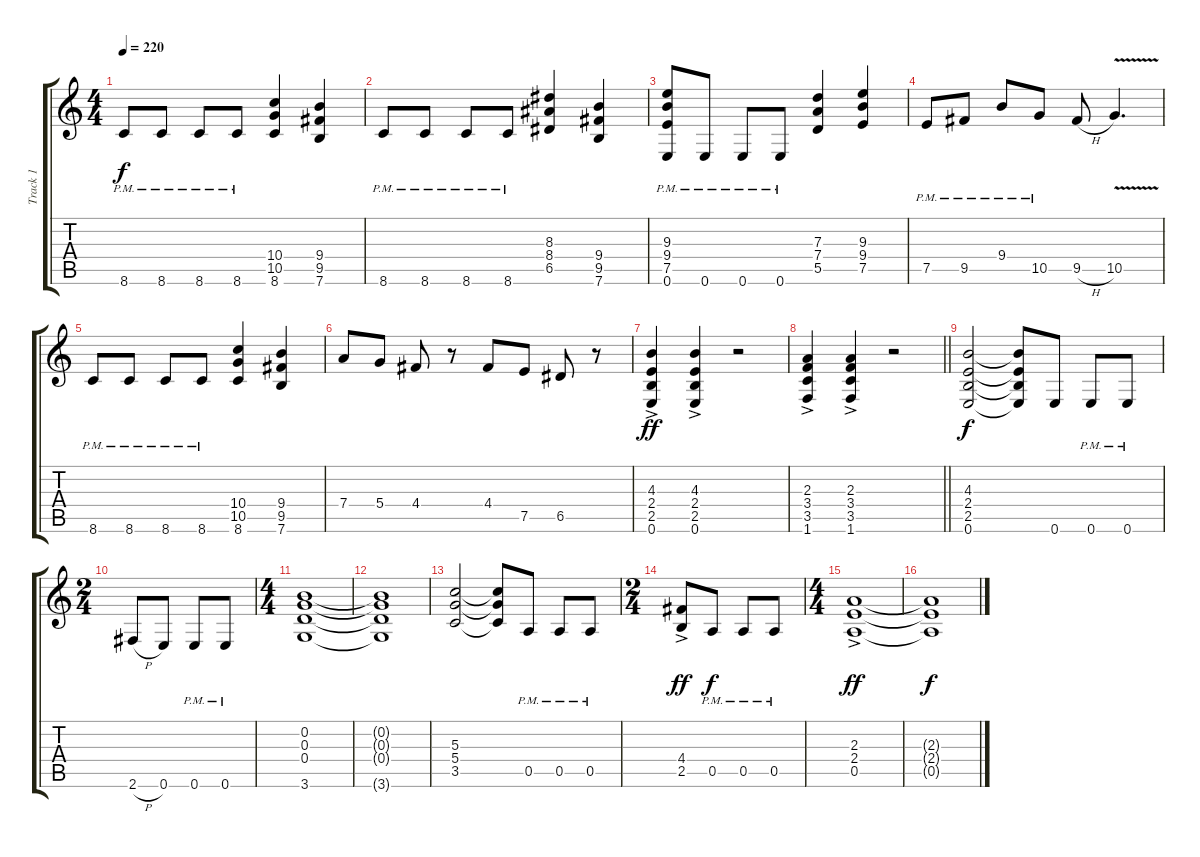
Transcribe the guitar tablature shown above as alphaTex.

\track ("Track 1" "Track 1") {instrument distortionguitar}
\staff {score tabs}
\tuning (E4 B3 G3 D3 A2 E2) {hide}
\ts (4 4)
\tempo 220
\clef g2
\ks c
8.6{pm}.8{dy f} 8.6{pm}.8 8.6{pm}.8 8.6{pm}.8 (10.4 10.5 8.6).4 (9.4 9.5 7.6).4 |
8.6{pm}.8 8.6{pm}.8 8.6{pm}.8 8.6{pm}.8 (8.3 8.4 6.5).4 (9.4 9.5 7.6).4 |
(9.3{pm} 9.4{pm} 7.5{pm} 0.6{pm}).8 0.6{pm}.8 0.6{pm}.8 0.6{pm}.8 (7.3 7.4 5.5).4 (9.3 9.4 7.5).4 |
7.5{pm}.8 9.5{pm}.8 9.4{pm}.8 10.5{pm}.8 9.5{h}.8 10.5{v}.4{d} |
8.6{pm}.8 8.6{pm}.8 8.6{pm}.8 8.6{pm}.8 (10.4 10.5 8.6).4 (9.4 9.5 7.6).4 |
7.4.8 5.4.8 4.4.8 r.8 4.4.8 7.5.8 6.5.8 r.8 |
(4.3{ac} 2.4{ac} 2.5{ac} 0.6{ac}).4{dy ff} (4.3{ac} 2.4{ac} 2.5{ac} 0.6{ac}).4 r.2 |
\barLineRight lightlight
(2.3{ac} 3.4{ac} 3.5{ac} 1.6{ac}).4 (2.3{ac} 3.4{ac} 3.5{ac} 1.6{ac}).4 r.2 |
(4.3 2.4 2.5 0.6).2{dy f} (4.3{t} 2.4{t} 2.5{t} 0.6{t}).8 0.6.8 0.6{pm}.8 0.6{pm}.8 |
\ts (2 4)
2.6{h}.8 0.6.8 0.6{pm}.8 0.6{pm}.8 |
\ts (4 4)
(0.2 0.3 0.4 3.6).1 |
(0.2{t} 0.3{t} 0.4{t} 3.6{t}).1 |
(5.3 5.4 3.5).2 (5.3{t} 5.4{t} 3.5{t}).8 0.5{pm}.8 0.5{pm}.8 0.5{pm}.8 |
\ts (2 4)
(4.4{ac} 2.5{ac}).8{dy ff} 0.5{pm}.8{dy f} 0.5{pm}.8 0.5{pm}.8 |
\ts (4 4)
(2.3{ac} 2.4{ac} 0.5{ac}).1{dy ff} |
(2.3{t} 2.4{t} 0.5{t}).1{dy f}
